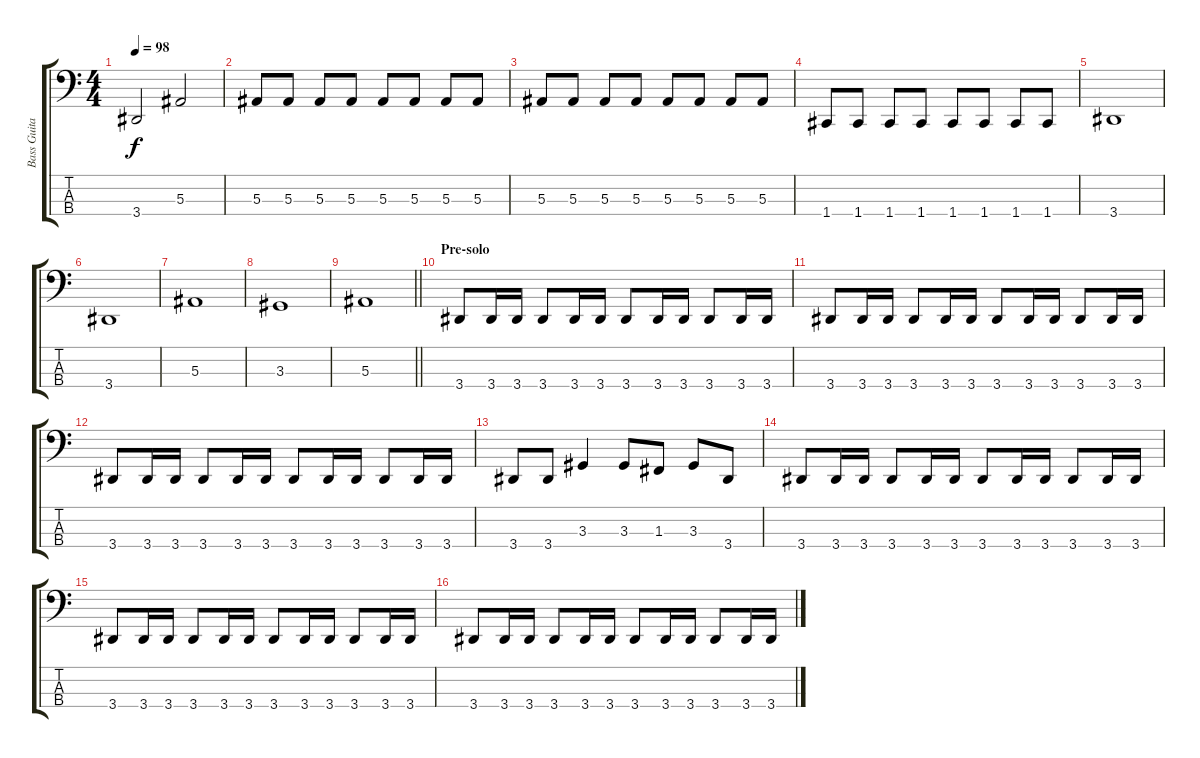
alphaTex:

\track ("Bass Guitar" "Bass Guita") {instrument electricbassfinger}
\staff {score tabs}
\tuning (Eb2 Bb1 F1 C1) {hide}
\ts (4 4)
\tempo 98
\clef f4
\ks c
3.4.2{dy f} 5.3.2 |
5.3.8 5.3.8 5.3.8 5.3.8 5.3.8 5.3.8 5.3.8 5.3.8 |
5.3.8 5.3.8 5.3.8 5.3.8 5.3.8 5.3.8 5.3.8 5.3.8 |
1.4.8 1.4.8 1.4.8 1.4.8 1.4.8 1.4.8 1.4.8 1.4.8 |
3.4.1 |
3.4.1 |
5.3.1 |
3.3.1 |
\barLineRight lightlight
5.3.1 |
\section ("" "Pre-solo")
3.4.8 3.4.16 3.4.16 3.4.8 3.4.16 3.4.16 3.4.8 3.4.16 3.4.16 3.4.8 3.4.16 3.4.16 |
3.4.8 3.4.16 3.4.16 3.4.8 3.4.16 3.4.16 3.4.8 3.4.16 3.4.16 3.4.8 3.4.16 3.4.16 |
3.4.8 3.4.16 3.4.16 3.4.8 3.4.16 3.4.16 3.4.8 3.4.16 3.4.16 3.4.8 3.4.16 3.4.16 |
3.4.8 3.4.8 3.3.4 3.3.8 1.3.8 3.3.8 3.4.8 |
3.4.8 3.4.16 3.4.16 3.4.8 3.4.16 3.4.16 3.4.8 3.4.16 3.4.16 3.4.8 3.4.16 3.4.16 |
3.4.8 3.4.16 3.4.16 3.4.8 3.4.16 3.4.16 3.4.8 3.4.16 3.4.16 3.4.8 3.4.16 3.4.16 |
3.4.8 3.4.16 3.4.16 3.4.8 3.4.16 3.4.16 3.4.8 3.4.16 3.4.16 3.4.8 3.4.16 3.4.16
